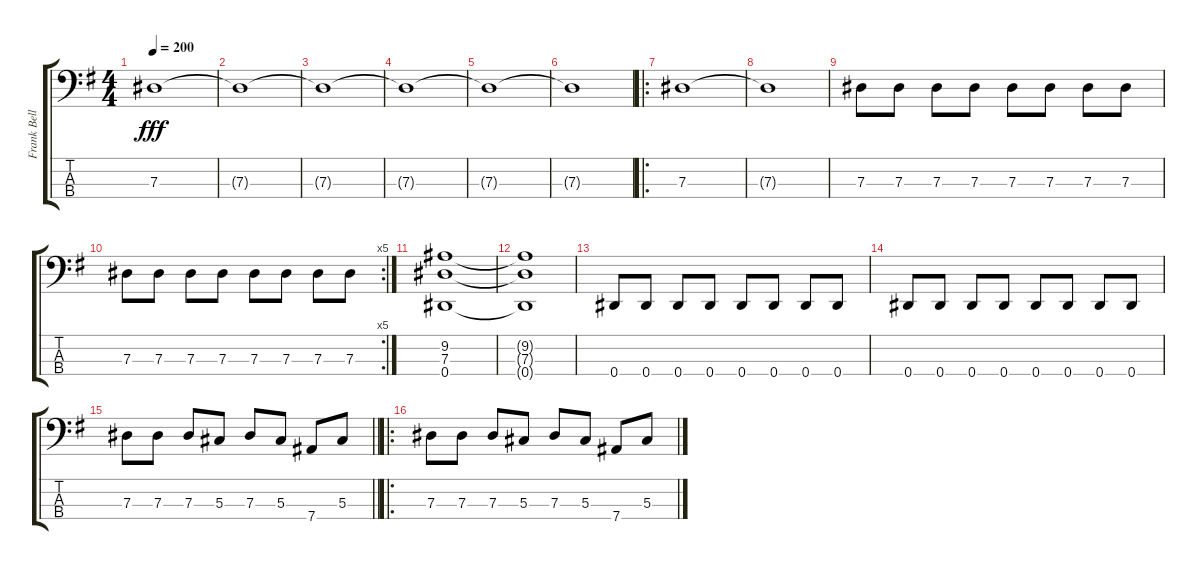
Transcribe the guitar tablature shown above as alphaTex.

\track ("Frank Bello" "Frank Bell") {instrument electricbassfinger}
\staff {score tabs}
\tuning (Gb2 Db2 Ab1 Eb1) {hide}
\ts (4 4)
\tempo 200
\clef f4
\ks g
7.3.1{dy fff instrument electricbassfinger} |
7.3{t}.1 |
7.3{t}.1 |
7.3{t}.1 |
7.3{t}.1 |
7.3{t}.1 |
\ro
7.3.1 |
7.3{t}.1 |
7.3.8 7.3.8 7.3.8 7.3.8 7.3.8 7.3.8 7.3.8 7.3.8 |
\rc 5
7.3.8 7.3.8 7.3.8 7.3.8 7.3.8 7.3.8 7.3.8 7.3.8 |
(9.2 7.3 0.4).1 |
(9.2{t} 7.3{t} 0.4{t}).1 |
0.4.8 0.4.8 0.4.8 0.4.8 0.4.8 0.4.8 0.4.8 0.4.8 |
0.4.8 0.4.8 0.4.8 0.4.8 0.4.8 0.4.8 0.4.8 0.4.8 |
\barLineRight lightlight
7.3.8 7.3.8 7.3.8 5.3.8 7.3.8 5.3.8 7.4.8 5.3.8 |
\ro
7.3.8 7.3.8 7.3.8 5.3.8 7.3.8 5.3.8 7.4.8 5.3.8
